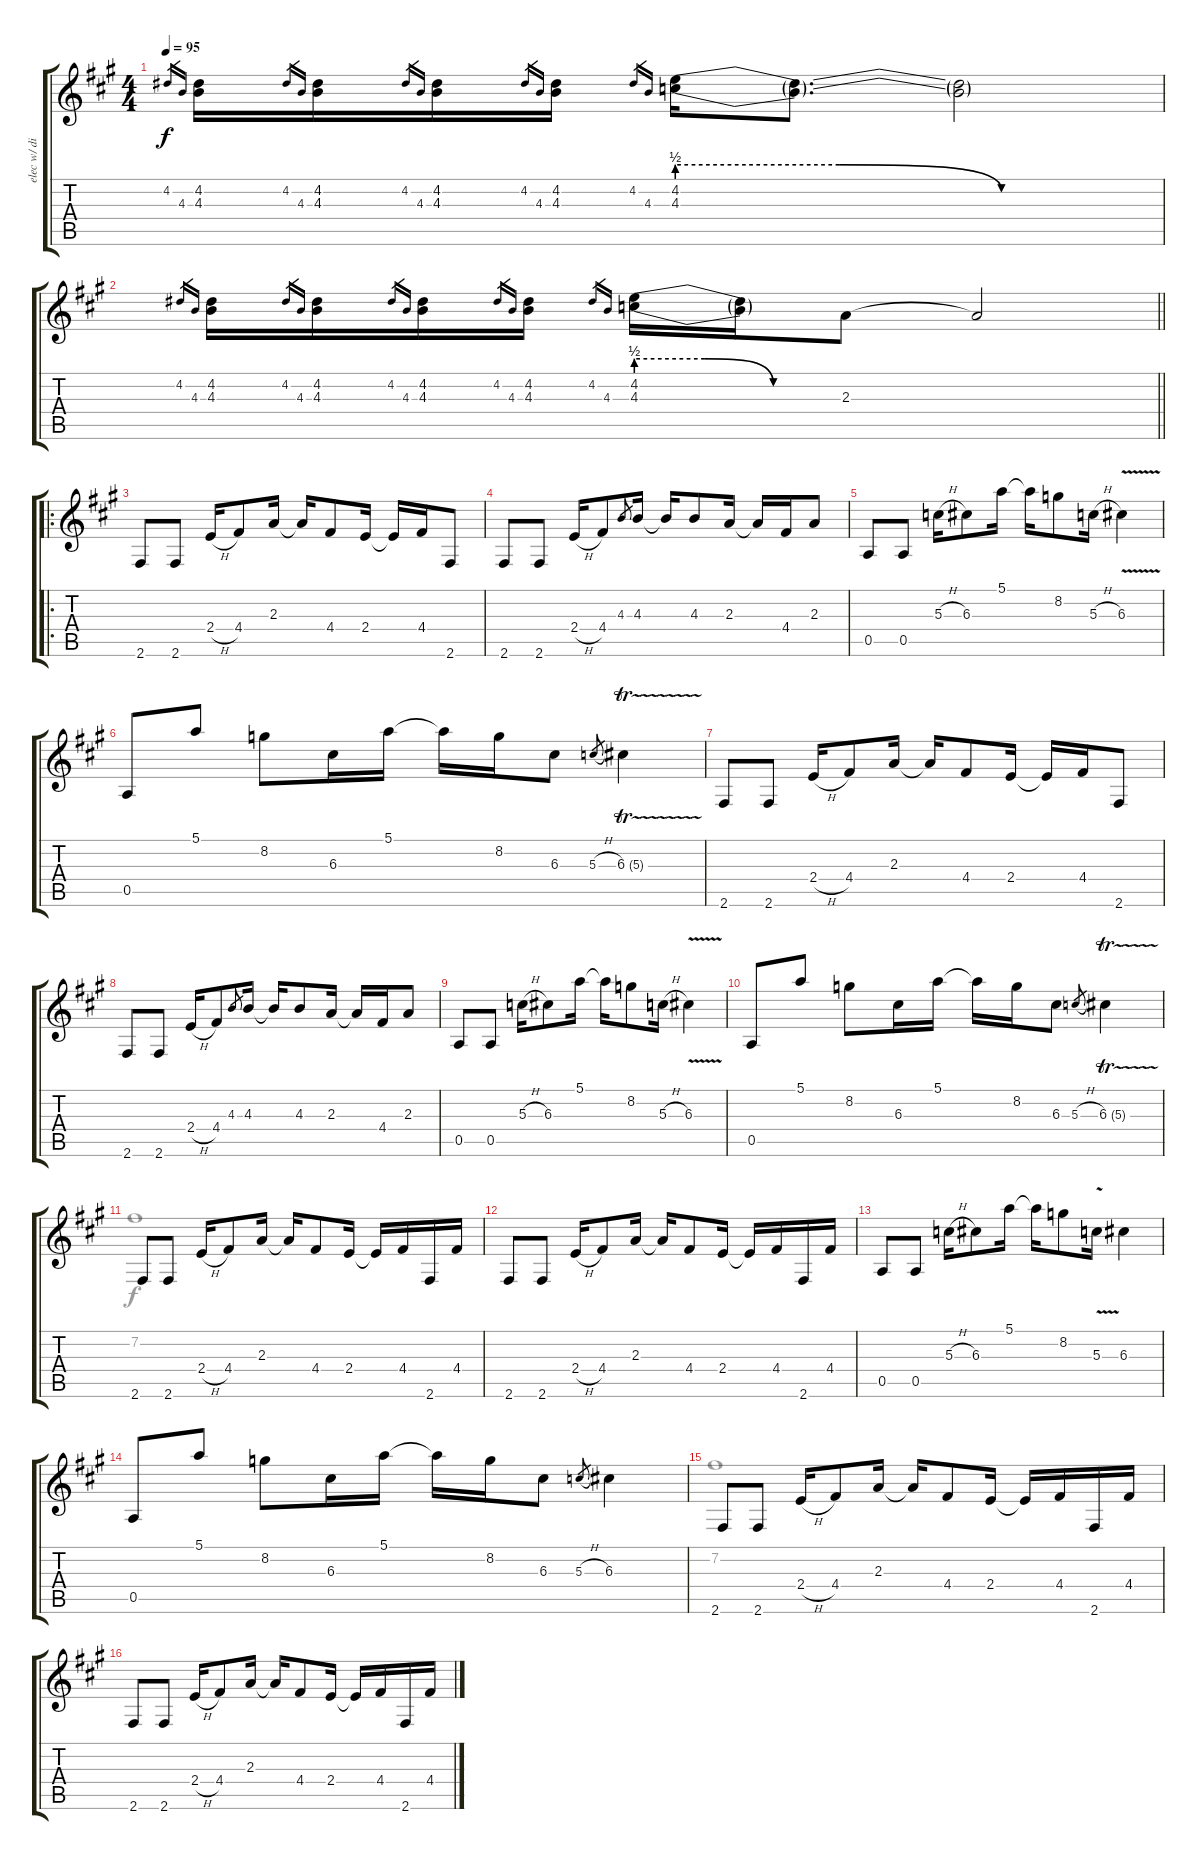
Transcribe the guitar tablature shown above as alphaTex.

\track ("elec w/ distortion" "elec w/ di") {instrument distortionguitar}
\staff {score tabs}
\tuning (E4 B3 G3 D3 A2 E2) {hide}
\voice
\ts (4 4)
\tempo 95
\clef g2
\ks a
4.2.16{gr dy f instrument distortionguitar} 4.3.16{gr} (4.2 4.3).16 4.2.16{gr} 4.3.16{gr} (4.2 4.3).16 4.2.16{gr} 4.3.16{gr} (4.2 4.3).16 4.2.16{gr} 4.3.16{gr} (4.2 4.3).16 4.2.16{gr} 4.3.16{gr} (4.2{be (custom 0 2 20 2 40 0 60 0)} 4.3{be (custom 0 2 20 2 40 0 60 0)}).16 (4.2{t} 4.3{t}).8{d} (4.2{t} 4.3{t}).2 |
\barLineRight lightlight
4.2.16{gr} 4.3.16{gr} (4.2 4.3).16 4.2.16{gr} 4.3.16{gr} (4.2 4.3).16 4.2.16{gr} 4.3.16{gr} (4.2 4.3).16 4.2.16{gr} 4.3.16{gr} (4.2 4.3).16 4.2.16{gr} 4.3.16{gr} (4.2{be (custom 0 2 20 2 40 0 60 0)} 4.3{be (custom 0 2 20 2 40 0 60 0)}).16 (4.2{t} 4.3{t}).16 2.3.8 2.3{t}.2 |
\ro
2.6.8 2.6.8 2.4{h}.16 4.4.8 2.3.16 2.3{t}.16 4.4.8 2.4.16 2.4{t}.16 4.4.16 2.6.8 |
2.6.8 2.6.8 2.4{h}.16 4.4.8 4.3.8{gr} 4.3.16 4.3{t}.16 4.3.8 2.3.16 2.3{t}.16 4.4.16 2.3.8 |
0.5.8 0.5.8 5.3{h}.16 6.3.8 5.1.16 5.1{t}.16 8.2.8 5.3{h}.16 6.3{v}.4 |
0.5.8 5.1.8 8.2.8 6.3.16 5.1.16 5.1{t}.16 8.2.16 6.3.8 5.3{h}.8{gr} 6.3{tr (5 32)}.4 |
2.6.8 2.6.8 2.4{h}.16 4.4.8 2.3.16 2.3{t}.16 4.4.8 2.4.16 2.4{t}.16 4.4.16 2.6.8 |
2.6.8 2.6.8 2.4{h}.16 4.4.8 4.3.8{gr} 4.3.16 4.3{t}.16 4.3.8 2.3.16 2.3{t}.16 4.4.16 2.3.8 |
0.5.8 0.5.8 5.3{h}.16 6.3.8 5.1.16 5.1{t}.16 8.2.8 5.3{h}.16 6.3{v}.4 |
0.5.8 5.1.8 8.2.8 6.3.16 5.1.16 5.1{t}.16 8.2.16 6.3.8 5.3{h}.8{gr} 6.3{tr (5 32)}.4 |
2.6.8 2.6.8 2.4{h}.16 4.4.8 2.3.16 2.3{t}.16 4.4.8 2.4.16 2.4{t}.16 4.4.16 2.6.16 4.4.16 |
2.6.8 2.6.8 2.4{h}.16 4.4.8 2.3.16 2.3{t}.16 4.4.8 2.4.16 2.4{t}.16 4.4.16 2.6.16 4.4.16 |
0.5.8 0.5.8 5.3{h}.16 6.3.8 5.1.16 5.1{t}.16 8.2.8 5.3{v}.16 6.3.4 |
0.5.8 5.1.8 8.2.8 6.3.16 5.1.16 5.1{t}.16 8.2.16 6.3.8 5.3{h}.8{gr} 6.3.4 |
2.6.8 2.6.8 2.4{h}.16 4.4.8 2.3.16 2.3{t}.16 4.4.8 2.4.16 2.4{t}.16 4.4.16 2.6.16 4.4.16 |
2.6.8 2.6.8 2.4{h}.16 4.4.8 2.3.16 2.3{t}.16 4.4.8 2.4.16 2.4{t}.16 4.4.16 2.6.16 4.4.16
\voice
\clef g2
\ottava regular
\simile none
\ks a
|
\barLineRight lightlight
|
|
|
|
|
|
|
|
|
7.2.1 |
|
|
|
7.2.1 |
